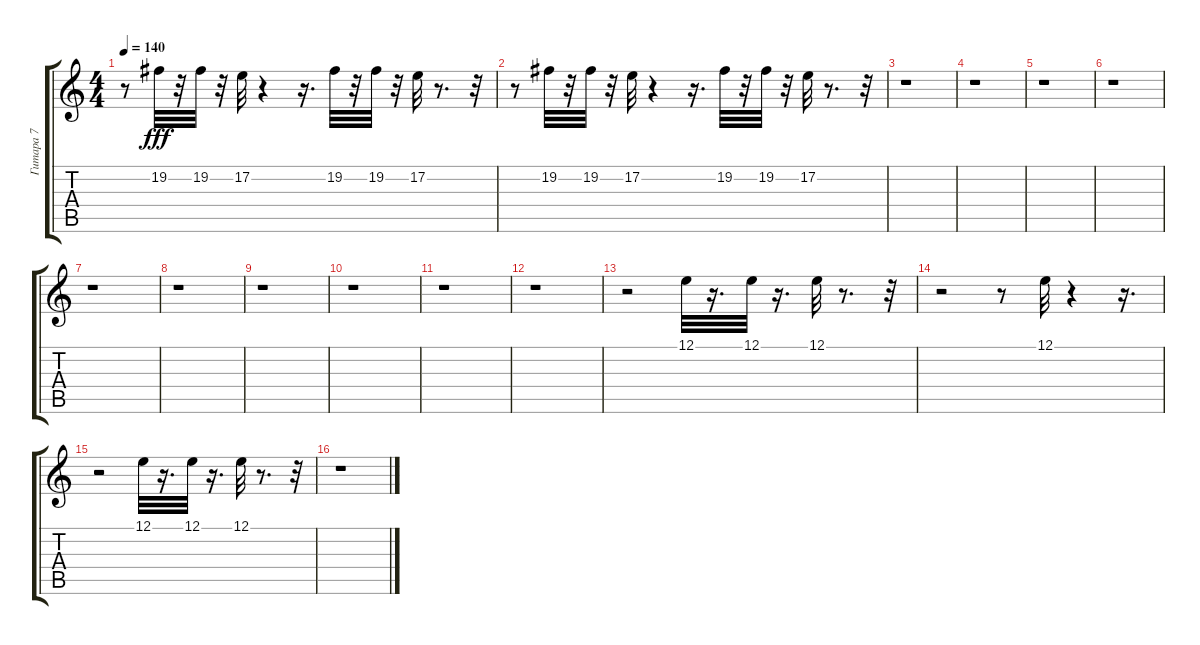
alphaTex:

\track ("Гитара 7" "Гитара 7") {instrument guitarfretnoise}
\staff {score tabs}
\tuning (E4 B3 G3 D3 A2 E2) {hide}
\ts (4 4)
\tempo 140
\clef g2
\ks c
r.8{dy fff} 19.2.32 r.32 19.2.32 r.32 17.2.32 r.4 r.16{d} 19.2.32 r.32 19.2.32 r.32 17.2.32 r.8{d} r.32 |
r.8 19.2.32 r.32 19.2.32 r.32 17.2.32 r.4 r.16{d} 19.2.32 r.32 19.2.32 r.32 17.2.32 r.8{d} r.32 |
r.1 |
r.1 |
r.1 |
r.1 |
r.1 |
r.1 |
r.1 |
r.1 |
r.1 |
r.1 |
r.2 12.1.32 r.16{d} 12.1.32 r.16{d} 12.1.32 r.8{d} r.32 |
r.2 r.8 12.1.32 r.4 r.16{d} |
r.2 12.1.32 r.16{d} 12.1.32 r.16{d} 12.1.32 r.8{d} r.32 |
r.1
